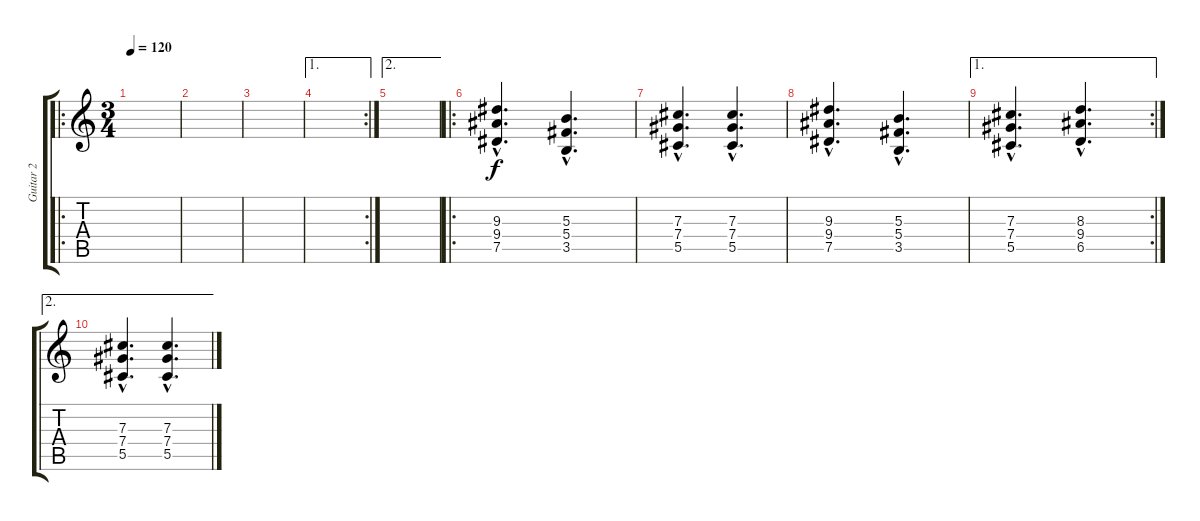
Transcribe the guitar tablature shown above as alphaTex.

\track ("Guitar 2" "Guitar 2") {instrument distortionguitar}
\staff {score tabs}
\tuning (Eb4 Bb3 Gb3 Db3 Ab2 Eb2) {hide}
\ro
\ts (3 4)
\tempo 120
\clef g2
\ks c
|
|
|
\ae 1
\rc 2
|
\ae 2
|
\ro
(9.3{hac} 9.4{hac} 7.5{hac}).4{d} (5.3{hac} 5.4{hac} 3.5{hac}).4{d} |
(7.3{hac} 7.4{hac} 5.5{hac}).4{d} (7.3{hac} 7.4{hac} 5.5{hac}).4{d} |
(9.3{hac} 9.4{hac} 7.5{hac}).4{d} (5.3{hac} 5.4{hac} 3.5{hac}).4{d} |
\ae 1
\rc 2
(7.3{hac} 7.4{hac} 5.5{hac}).4{d} (8.3{hac} 9.4{hac} 6.5{hac}).4{d} |
\ae 2
(7.3{hac} 7.4{hac} 5.5{hac}).4{d} (7.3{hac} 7.4{hac} 5.5{hac}).4{d}
